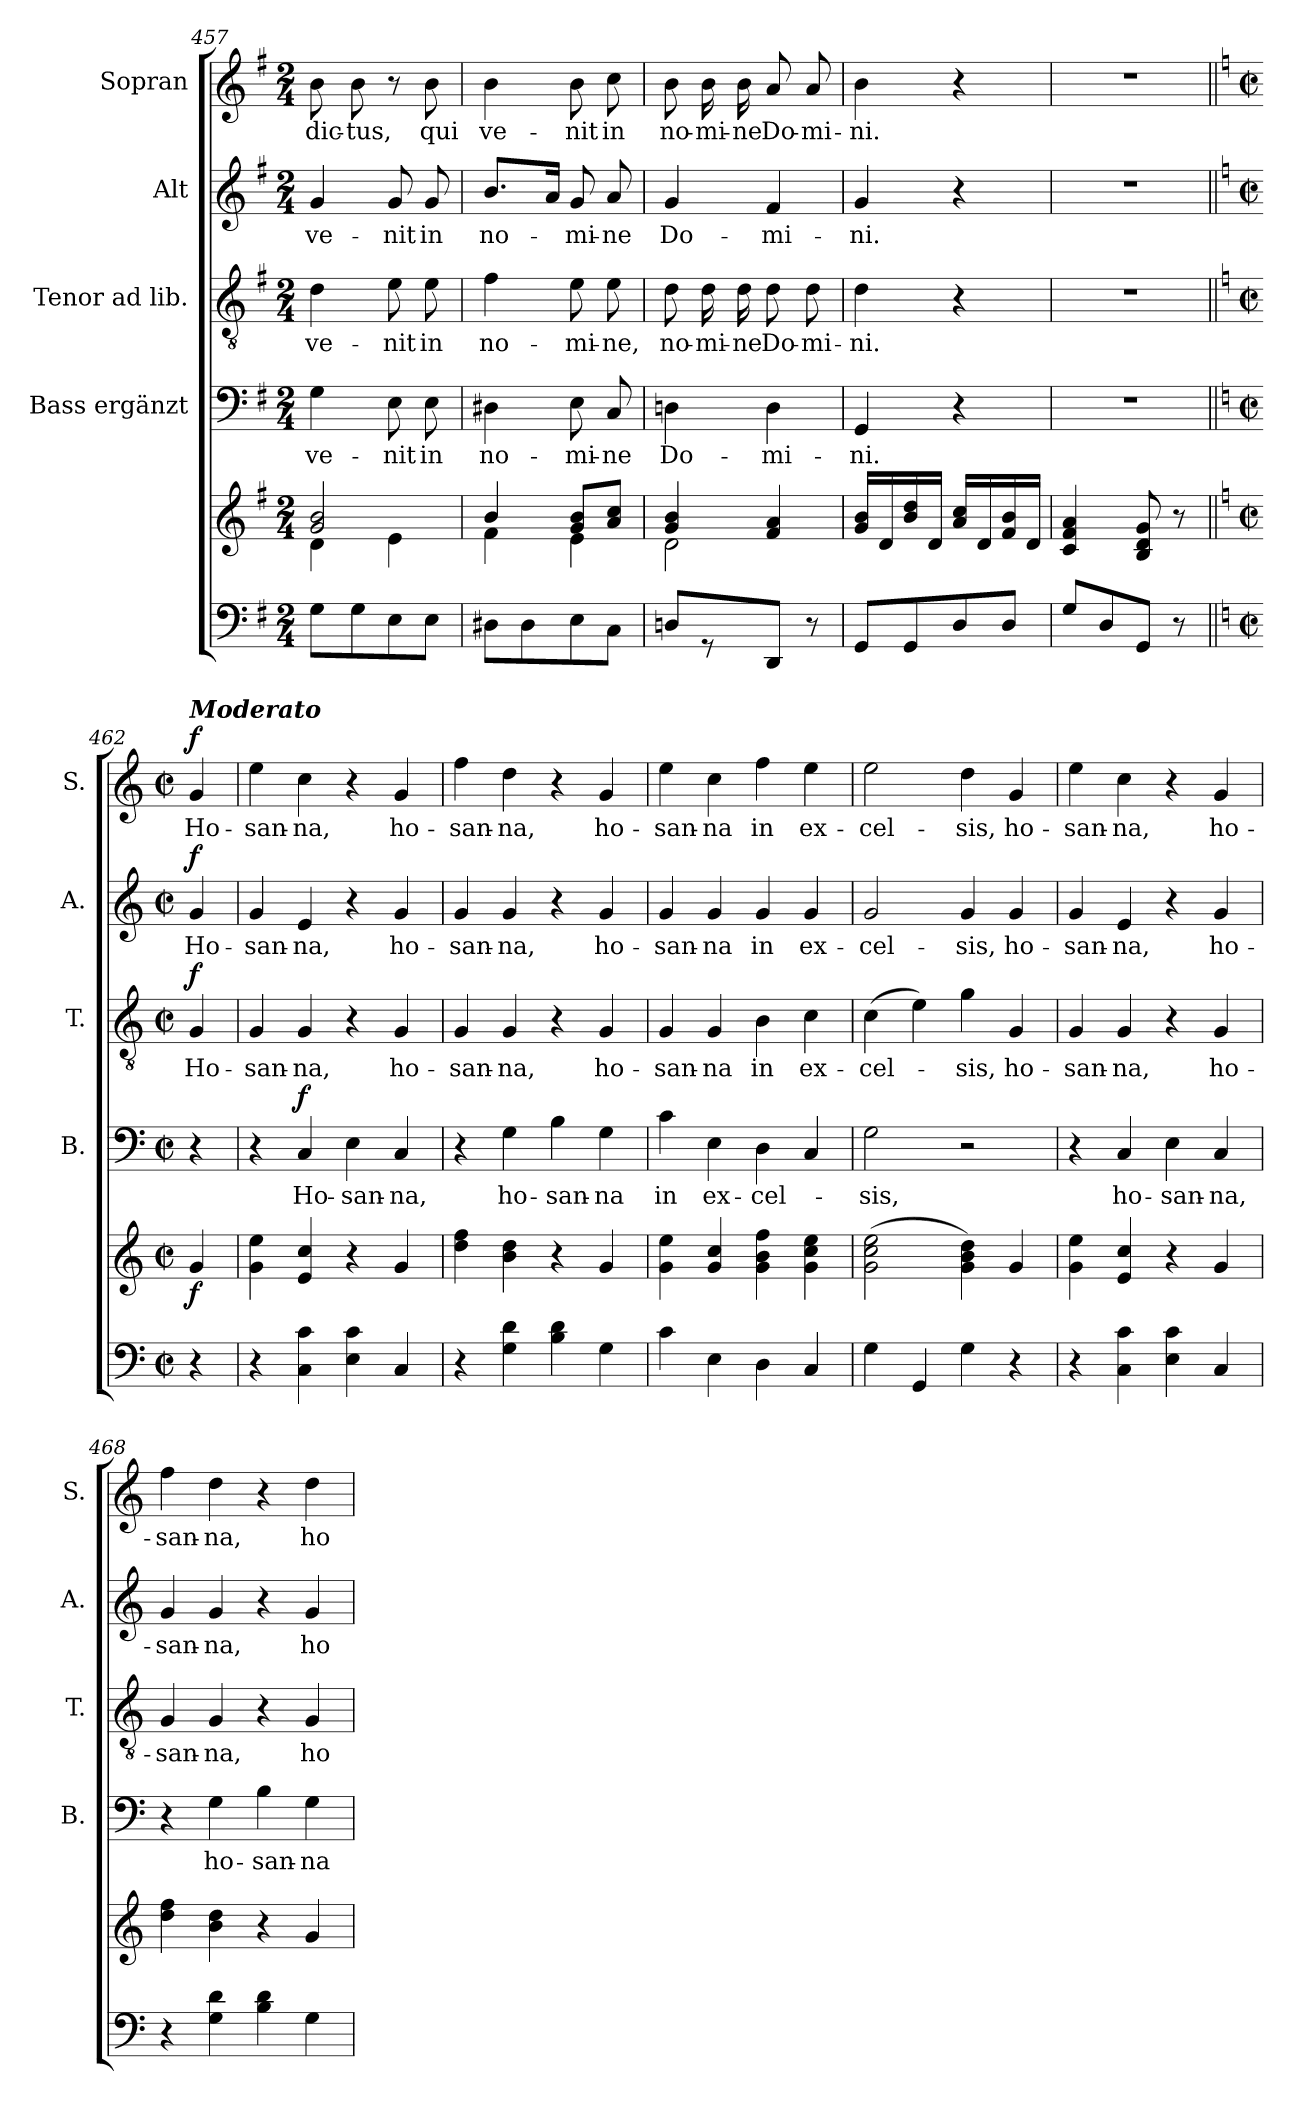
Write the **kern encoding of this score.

**kern	**kern	**dynam	**kern	**text	**dynam	**kern	**text	**dynam	**kern	**text	**dynam	**kern	**text	**dynam
*part5	*part5	*part5	*part4	*part4	*part4	*part3	*part3	*part3	*part2	*part2	*part2	*part1	*part1	*part1
*staff6	*staff5	*staff5/6	*staff4	*staff4	*staff4	*staff3	*staff3	*staff3	*staff2	*staff2	*staff2	*staff1	*staff1	*staff1
*	*	*	*I"Bass ergänzt	*	*	*I"Tenor ad lib.	*	*	*I"Alt	*	*	*I"Sopran	*	*
*	*	*	*I'B.	*	*	*I'T.	*	*	*I'A.	*	*	*I'S.	*	*
*clefF4	*clefG2	*	*clefF4	*	*	*clefGv2	*	*	*clefG2	*	*	*clefG2	*	*
*k[f#]	*k[f#]	*	*k[f#]	*	*	*k[f#]	*	*	*k[f#]	*	*	*k[f#]	*	*
*G:	*G:	*	*G:	*	*	*G:	*	*	*G:	*	*	*G:	*	*
*M2/4	*M2/4	*	*M2/4	*	*	*M2/4	*	*	*M2/4	*	*	*M2/4	*	*
=457	=457	=457	=457	=457	=457	=457	=457	=457	=457	=457	=457	=457	=457	=457
*	*^	*	*	*	*	*	*	*	*	*	*	*	*	*
!	!	!	!	!	!LO:LY:b	!	!	!LO:LY:b	!	!	!LO:LY:b	!	!	!LO:LY:b	!
8G\L	2g/ 2b/	4d\	.	4G\	ve-	.	4d\	ve-	.	4g/	ve-	.	8b\	-dic-	.
!	!	!	!	!	!	!	!	!	!	!	!	!	!	!LO:LY:b	!
8G\	.	.	.	.	.	.	.	.	.	.	.	.	8b\	-tus,	.
!	!	!	!	!	!LO:LY:b	!	!	!LO:LY:b	!	!	!LO:LY:b	!	!	!	!
8E\	.	4e\	.	8E\	-nit	.	8e\	-nit	.	8g/	-nit	.	8r	.	.
!	!	!	!	!	!LO:LY:b	!	!	!LO:LY:b	!	!	!LO:LY:b	!	!	!LO:LY:b	!
8E\J	.	.	.	8E\	in	.	8e\	in	.	8g/	in	.	8b\	qui	.
=458	=458	=458	=458	=458	=458	=458	=458	=458	=458	=458	=458	=458	=458	=458	=458
!	!	!	!	!	!LO:LY:b	!	!	!LO:LY:b	!	!	!LO:LY:b	!	!	!LO:LY:b	!
8D#X\L	4b/	4f#\	.	4D#X\	no-	.	4f#\	no-	.	8.b/L	no-	.	4b\	ve-	.
8D#\	.	.	.	.	.	.	.	.	.	.	.	.	.	.	.
.	.	.	.	.	.	.	.	.	.	16a/Jk	.	.	.	.	.
!	!	!	!	!	!LO:LY:b	!	!	!LO:LY:b	!	!	!LO:LY:b	!	!	!LO:LY:b	!
8E\	8g/ 8b/L	4e\	.	8E\	-mi-	.	8e\	-mi-	.	8g/	-mi-	.	8b\	-nit	.
!	!	!	!	!	!LO:LY:b	!	!	!LO:LY:b	!	!	!LO:LY:b	!	!	!LO:LY:b	!
8C\J	8a/ 8cc/J	.	.	8C/	-ne	.	8e\	-ne,	.	8a/	-ne	.	8cc\	in	.
=459	=459	=459	=459	=459	=459	=459	=459	=459	=459	=459	=459	=459	=459	=459	=459
!	!	!	!	!	!LO:LY:b	!	!	!LO:LY:b	!	!	!LO:LY:b	!	!	!LO:LY:b	!
8Dn/L	4g/ 4b/	2d\	.	4Dn\	Do-	.	8d\	no-	.	4g/	Do-	.	8b\	no-	.
!	!	!	!	!	!	!	!	!LO:LY:b	!	!	!	!	!	!LO:LY:b	!
8r	.	.	.	.	.	.	16d\	-mi-	.	.	.	.	16b\	-mi-	.
!	!	!	!	!	!	!	!	!LO:LY:b	!	!	!	!	!	!LO:LY:b	!
.	.	.	.	.	.	.	16d\	-ne	.	.	.	.	16b\	-ne	.
!	!	!	!	!	!LO:LY:b	!	!	!LO:LY:b	!	!	!LO:LY:b	!	!	!LO:LY:b	!
8DD/J	4f#/ 4a/	.	.	4D\	-mi-	.	8d\	Do-	.	4f#/	-mi-	.	8a/	Do-	.
!	!	!	!	!	!	!	!	!LO:LY:b	!	!	!	!	!	!LO:LY:b	!
8r	.	.	.	.	.	.	8d\	-mi-	.	.	.	.	8a/	-mi-	.
*	*v	*v	*	*	*	*	*	*	*	*	*	*	*	*	*
=460	=460	=460	=460	=460	=460	=460	=460	=460	=460	=460	=460	=460	=460	=460
!	!	!	!	!LO:LY:b	!	!	!LO:LY:b	!	!	!LO:LY:b	!	!	!LO:LY:b	!
8GG/L	16g/ 16b/LL	.	4GG/	-ni.	.	4d\	-ni.	.	4g/	-ni.	.	4b\	-ni.	.
.	16d/	.	.	.	.	.	.	.	.	.	.	.	.	.
8GG/	16b/ 16dd/	.	.	.	.	.	.	.	.	.	.	.	.	.
.	16d/JJ	.	.	.	.	.	.	.	.	.	.	.	.	.
8D/	16a/ 16cc/LL	.	4r	.	.	4r	.	.	4r	.	.	4r	.	.
.	16d/	.	.	.	.	.	.	.	.	.	.	.	.	.
8D/J	16f#/ 16b/	.	.	.	.	.	.	.	.	.	.	.	.	.
.	16d/JJ	.	.	.	.	.	.	.	.	.	.	.	.	.
=461	=461	=461	=461	=461	=461	=461	=461	=461	=461	=461	=461	=461	=461	=461
8G/L	4c/ 4f#/ 4a/	.	2r	.	.	2r	.	.	2r	.	.	2r	.	.
8D/	.	.	.	.	.	.	.	.	.	.	.	.	.	.
8GG/J	8B/ 8d/ 8g/	.	.	.	.	.	.	.	.	.	.	.	.	.
8r	8r	.	.	.	.	.	.	.	.	.	.	.	.	.
!!LO:PB:g=z
=462||	=462||	=462||	=462||	=462||	=462||	=462||	=462||	=462||	=462||	=462||	=462||	=462||	=462||	=462||
*k[]	*k[]	*	*k[]	*	*	*k[]	*	*	*k[]	*	*	*k[]	*	*
*C:	*C:	*	*C:	*	*	*C:	*	*	*C:	*	*	*C:	*	*
*M2/2	*M2/2	*	*M2/2	*	*	*M2/2	*	*	*M2/2	*	*	*M2/2	*	*
*met(c|)	*met(c|)	*	*met(c|)	*	*	*met(c|)	*	*	*met(c|)	*	*	*met(c|)	*	*
!	!	!	!	!	!	!	!	!	!	!	!	!LO:TX:a:Bi:t=Moderato	!	!
!	!	!LO:DY:b	!	!	!	!	!LO:LY:b	!LO:DY:a	!	!LO:LY:b	!LO:DY:a	!	!LO:LY:b	!LO:DY:a
4r	4g/	f	4r	.	.	4G/	Ho-	f	4g/	Ho-	f	4g/	Ho-	f
=463	=463	=463	=463	=463	=463	=463	=463	=463	=463	=463	=463	=463	=463	=463
!	!	!	!	!	!	!	!LO:LY:b	!	!	!LO:LY:b	!	!	!LO:LY:b	!
4r	4g\ 4ee\	.	4r	.	.	4G/	-san-	.	4g/	-san-	.	4ee\	-san-	.
!	!	!	!	!LO:LY:b	!LO:DY:a	!	!LO:LY:b	!	!	!LO:LY:b	!	!	!LO:LY:b	!
4C\ 4c\	4e/ 4cc/	.	4C/	Ho-	f	4G/	-na,	.	4e/	-na,	.	4cc\	-na,	.
!	!	!	!	!LO:LY:b	!	!	!	!	!	!	!	!	!	!
4E\ 4c\	4r	.	4E\	-san-	.	4r	.	.	4r	.	.	4r	.	.
!	!	!	!	!LO:LY:b	!	!	!LO:LY:b	!	!	!LO:LY:b	!	!	!LO:LY:b	!
4C/	4g/	.	4C/	-na,	.	4G/	ho-	.	4g/	ho-	.	4g/	ho-	.
=464	=464	=464	=464	=464	=464	=464	=464	=464	=464	=464	=464	=464	=464	=464
!	!	!	!	!	!	!	!LO:LY:b	!	!	!LO:LY:b	!	!	!LO:LY:b	!
4r	4dd\ 4ff\	.	4r	.	.	4G/	-san-	.	4g/	-san-	.	4ff\	-san-	.
!	!	!	!	!LO:LY:b	!	!	!LO:LY:b	!	!	!LO:LY:b	!	!	!LO:LY:b	!
4G\ 4d\	4b\ 4dd\	.	4G\	ho-	.	4G/	-na,	.	4g/	-na,	.	4dd\	-na,	.
!	!	!	!	!LO:LY:b	!	!	!	!	!	!	!	!	!	!
4B\ 4d\	4r	.	4B\	-san-	.	4r	.	.	4r	.	.	4r	.	.
!	!	!	!	!LO:LY:b	!	!	!LO:LY:b	!	!	!LO:LY:b	!	!	!LO:LY:b	!
4G\	4g/	.	4G\	-na	.	4G/	ho-	.	4g/	ho-	.	4g/	ho-	.
=465	=465	=465	=465	=465	=465	=465	=465	=465	=465	=465	=465	=465	=465	=465
!	!	!	!	!LO:LY:b	!	!	!LO:LY:b	!	!	!LO:LY:b	!	!	!LO:LY:b	!
4c\	4g\ 4ee\	.	4c\	in	.	4G/	-san-	.	4g/	-san-	.	4ee\	-san-	.
!	!	!	!	!LO:LY:b	!	!	!LO:LY:b	!	!	!LO:LY:b	!	!	!LO:LY:b	!
4E\	4g/ 4cc/	.	4E\	ex-	.	4G/	-na	.	4g/	-na	.	4cc\	-na	.
!	!	!	!	!LO:LY:b	!	!	!LO:LY:b	!	!	!LO:LY:b	!	!	!LO:LY:b	!
4D\	4g\ 4b\ 4ff\	.	4D\	-cel-	.	4B\	in	.	4g/	in	.	4ff\	in	.
!	!	!	!	!	!	!	!LO:LY:b	!	!	!LO:LY:b	!	!	!LO:LY:b	!
4C/	4g\ 4cc\ 4ee\	.	4C/	.	.	4c\	ex-	.	4g/	ex-	.	4ee\	ex-	.
=466	=466	=466	=466	=466	=466	=466	=466	=466	=466	=466	=466	=466	=466	=466
!	!	!	!	!LO:LY:b	!	!	!LO:LY:b	!	!	!LO:LY:b	!	!	!LO:LY:b	!
4G\	(>2g\ 2cc\ 2ee\	.	2G\	-sis,	.	(>4c\	-cel-	.	2g/	-cel-	.	2ee\	-cel-	.
4GG/	.	.	.	.	.	4e\)	.	.	.	.	.	.	.	.
!	!	!	!	!	!	!	!LO:LY:b	!	!	!LO:LY:b	!	!	!LO:LY:b	!
4G\	4g\ 4b\ 4dd\)	.	2r	.	.	4g\	-sis,	.	4g/	-sis,	.	4dd\	-sis,	.
!	!	!	!	!	!	!	!LO:LY:b	!	!	!LO:LY:b	!	!	!LO:LY:b	!
4r	4g/	.	.	.	.	4G/	ho-	.	4g/	ho-	.	4g/	ho-	.
=467	=467	=467	=467	=467	=467	=467	=467	=467	=467	=467	=467	=467	=467	=467
!	!	!	!	!	!	!	!LO:LY:b	!	!	!LO:LY:b	!	!	!LO:LY:b	!
4r	4g\ 4ee\	.	4r	.	.	4G/	-san-	.	4g/	-san-	.	4ee\	-san-	.
!	!	!	!	!LO:LY:b	!	!	!LO:LY:b	!	!	!LO:LY:b	!	!	!LO:LY:b	!
4C\ 4c\	4e/ 4cc/	.	4C/	ho-	.	4G/	-na,	.	4e/	-na,	.	4cc\	-na,	.
!	!	!	!	!LO:LY:b	!	!	!	!	!	!	!	!	!	!
4E\ 4c\	4r	.	4E\	-san-	.	4r	.	.	4r	.	.	4r	.	.
!	!	!	!	!LO:LY:b	!	!	!LO:LY:b	!	!	!LO:LY:b	!	!	!LO:LY:b	!
4C/	4g/	.	4C/	-na,	.	4G/	ho-	.	4g/	ho-	.	4g/	ho-	.
=468	=468	=468	=468	=468	=468	=468	=468	=468	=468	=468	=468	=468	=468	=468
!	!	!	!	!	!	!	!LO:LY:b	!	!	!LO:LY:b	!	!	!LO:LY:b	!
4r	4dd\ 4ff\	.	4r	.	.	4G/	-san-	.	4g/	-san-	.	4ff\	-san-	.
!	!	!	!	!LO:LY:b	!	!	!LO:LY:b	!	!	!LO:LY:b	!	!	!LO:LY:b	!
4G\ 4d\	4b\ 4dd\	.	4G\	ho-	.	4G/	-na,	.	4g/	-na,	.	4dd\	-na,	.
!	!	!	!	!LO:LY:b	!	!	!	!	!	!	!	!	!	!
4B\ 4d\	4r	.	4B\	-san-	.	4r	.	.	4r	.	.	4r	.	.
!	!	!	!	!LO:LY:b	!	!	!LO:LY:b	!	!	!LO:LY:b	!	!	!LO:LY:b	!
4G\	4g/	.	4G\	-na	.	4G/	ho-	.	4g/	ho-	.	4dd\	ho-	.
=	=	=	=	=	=	=	=	=	=	=	=	=	=	=
*-	*-	*-	*-	*-	*-	*-	*-	*-	*-	*-	*-	*-	*-	*-
